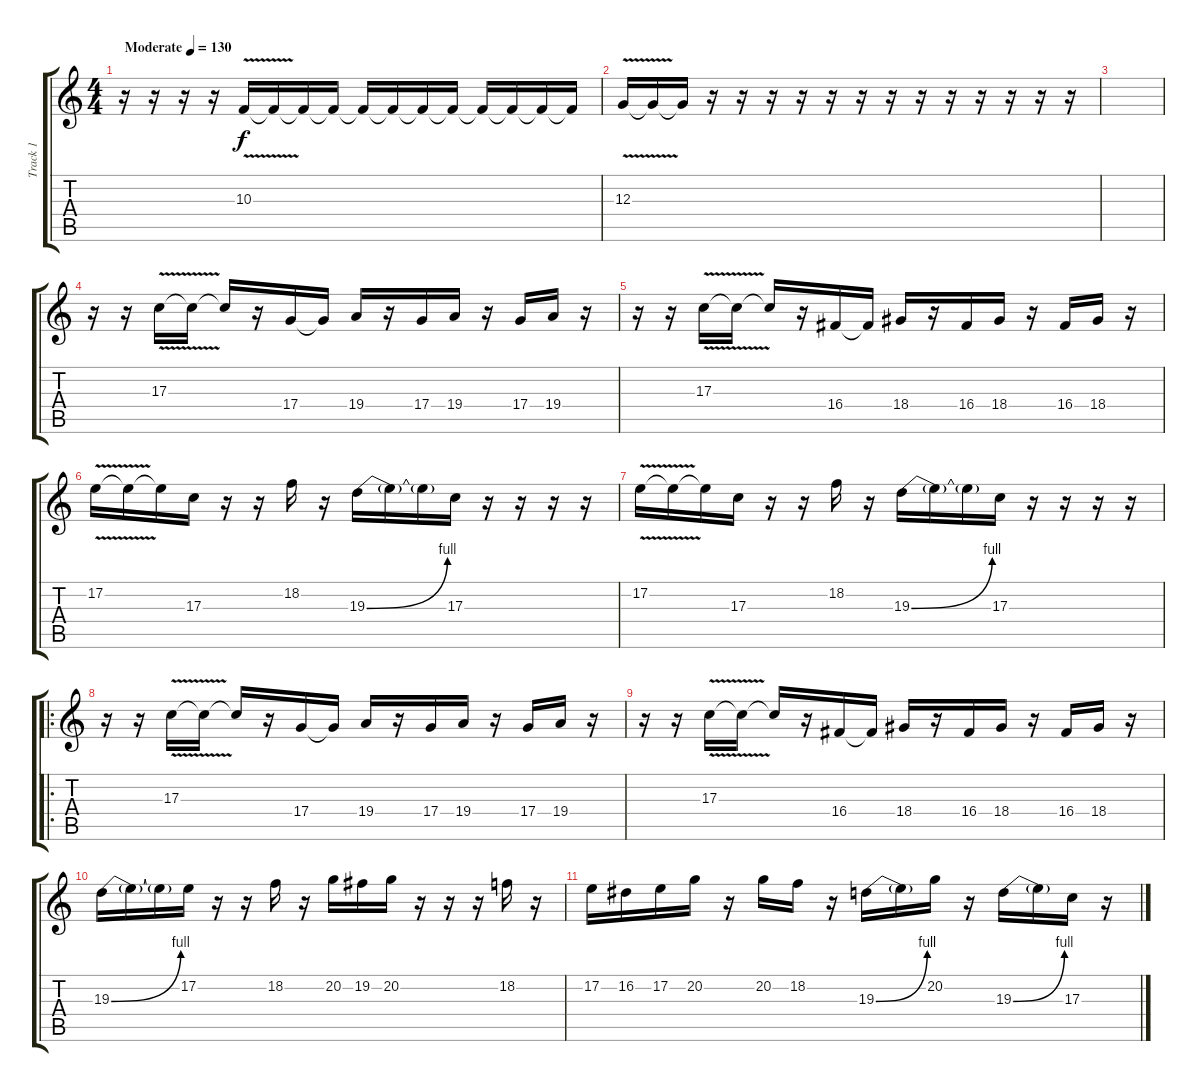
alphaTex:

\track ("Track 1" "Track 1") {instrument altosax}
\staff {score tabs}
\tuning (E4 B3 G3 D3 A2 E2) {hide}
\ts (4 4)
\tempo (130 "Moderate")
\clef g2
\ks c
r.16{dy f instrument altosax} r.16 r.16 r.16 10.3{v}.16 10.3{t}.16 10.3{t}.16 10.3{t}.16 10.3{t}.16 10.3{t}.16 10.3{t}.16 10.3{t}.16 10.3{t}.16 10.3{t}.16 10.3{t}.16 10.3{t}.16 |
12.3{v}.16 12.3{t}.16 12.3{t}.16 r.16 r.16 r.16 r.16 r.16 r.16 r.16 r.16 r.16 r.16 r.16 r.16 r.16 |
|
r.16 r.16 17.3{v}.16 17.3{t}.16 17.3{t}.16 r.16 17.4.16 17.4{t}.16 19.4.16 r.16 17.4.16 19.4.16 r.16 17.4.16 19.4.16 r.16 |
r.16 r.16 17.3{v}.16 17.3{t}.16 17.3{t}.16 r.16 16.4.16 16.4{t}.16 18.4.16 r.16 16.4.16 18.4.16 r.16 16.4.16 18.4.16 r.16 |
17.2{v}.16 17.2{t}.16 17.2{t}.16 17.3.16 r.16 r.16 18.2.16 r.16 19.3{be (bend 0 0 60 4)}.16 19.3{t}.16 19.3{t}.16 17.3.16 r.16 r.16 r.16 r.16 |
17.2{v}.16 17.2{t}.16 17.2{t}.16 17.3.16 r.16 r.16 18.2.16 r.16 19.3{be (bend 0 0 60 4)}.16 19.3{t}.16 19.3{t}.16 17.3.16 r.16 r.16 r.16 r.16 |
\ro
r.16 r.16 17.3{v}.16 17.3{t}.16 17.3{t}.16 r.16 17.4.16 17.4{t}.16 19.4.16 r.16 17.4.16 19.4.16 r.16 17.4.16 19.4.16 r.16 |
r.16 r.16 17.3{v}.16 17.3{t}.16 17.3{t}.16 r.16 16.4.16 16.4{t}.16 18.4.16 r.16 16.4.16 18.4.16 r.16 16.4.16 18.4.16 r.16 |
19.3{be (bend 0 0 60 4)}.16 19.3{t}.16 19.3{t}.16 17.2.16 r.16 r.16 18.2.16 r.16 20.2.16 19.2.16 20.2.16 r.16 r.16 r.16 18.2.16 r.16 |
17.2.16 16.2.16 17.2.16 20.2.16 r.16 20.2.16 18.2.16 r.16 19.3{be (bend 0 0 60 4)}.16 19.3{t}.16 20.2.16 r.16 19.3{be (bend 0 0 60 4)}.16 19.3{t}.16 17.3.16 r.16
